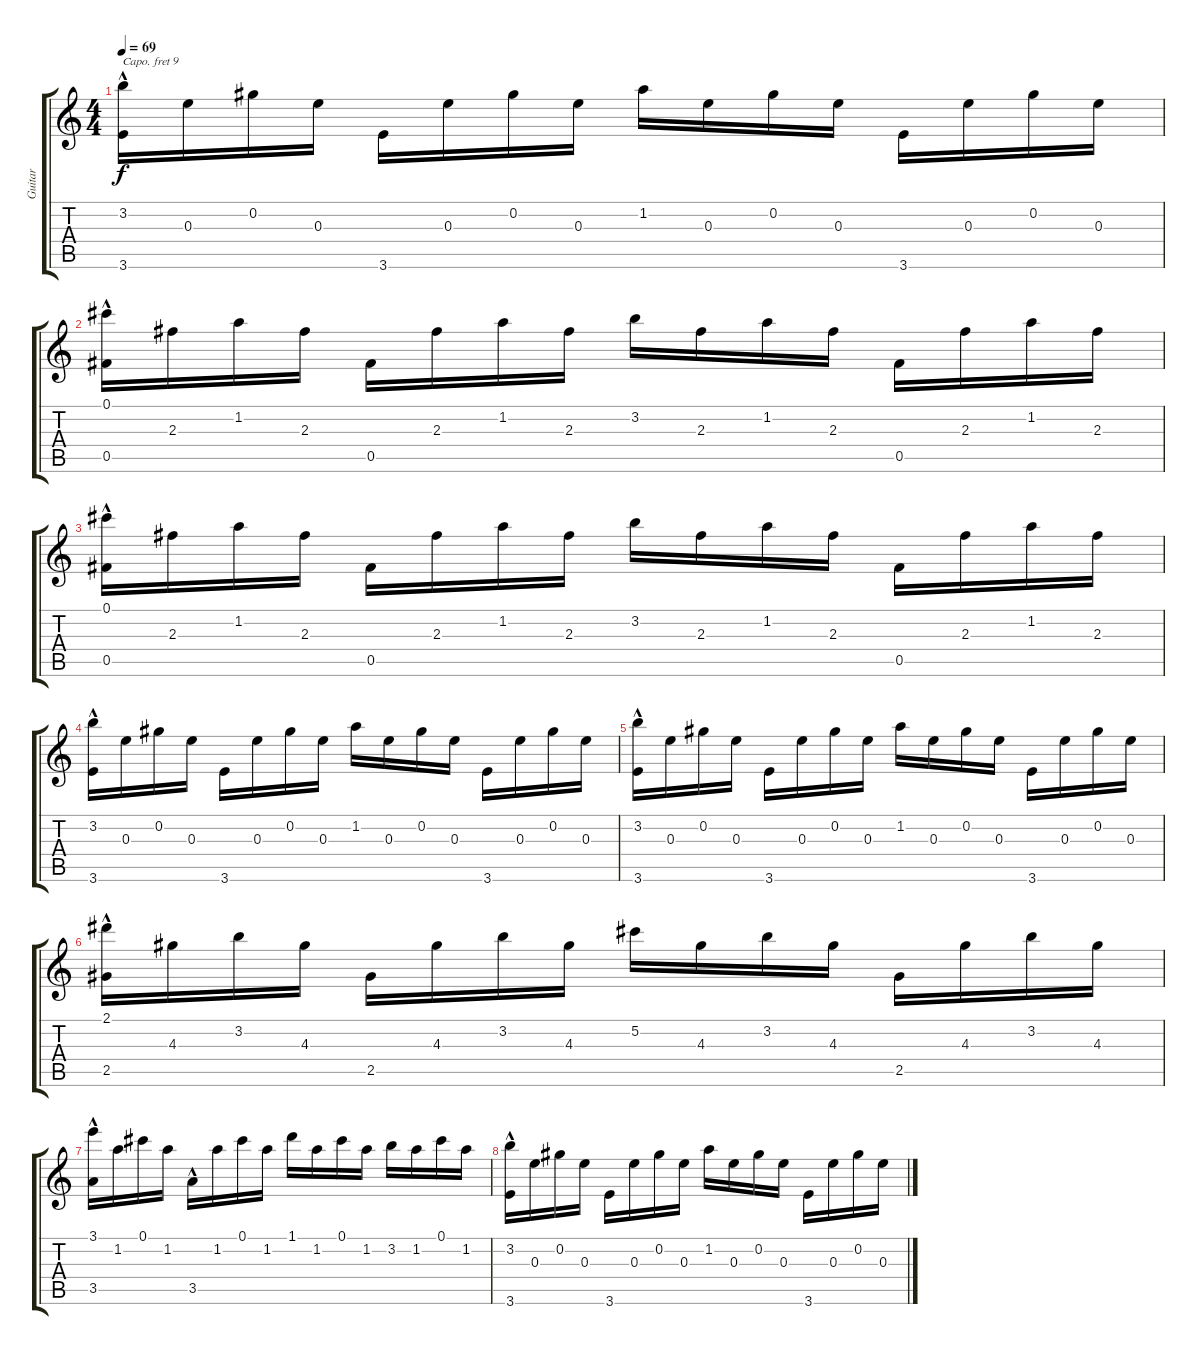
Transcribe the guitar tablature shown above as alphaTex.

\track ("Guitar" "Guitar") {instrument acousticguitarsteel}
\staff {score tabs}
\capo 9
\tuning (E4 B3 G3 D3 A2 E2) {hide}
\ts (4 4)
\tempo 69
\clef g2
\ks c
(3.2{hac} 3.6).16{dy f} 0.3.16 0.2.16 0.3.16 3.6.16 0.3.16 0.2.16 0.3.16 1.2.16 0.3.16 0.2.16 0.3.16 3.6.16 0.3.16 0.2.16 0.3.16 |
(0.1{hac} 0.5).16 2.3.16 1.2.16 2.3.16 0.5.16 2.3.16 1.2.16 2.3.16 3.2.16 2.3.16 1.2.16 2.3.16 0.5.16 2.3.16 1.2.16 2.3.16 |
(0.1{hac} 0.5).16 2.3.16 1.2.16 2.3.16 0.5.16 2.3.16 1.2.16 2.3.16 3.2.16 2.3.16 1.2.16 2.3.16 0.5.16 2.3.16 1.2.16 2.3.16 |
(3.2{hac} 3.6).16 0.3.16 0.2.16 0.3.16 3.6.16 0.3.16 0.2.16 0.3.16 1.2.16 0.3.16 0.2.16 0.3.16 3.6.16 0.3.16 0.2.16 0.3.16 |
(3.2{hac} 3.6).16 0.3.16 0.2.16 0.3.16 3.6.16 0.3.16 0.2.16 0.3.16 1.2.16 0.3.16 0.2.16 0.3.16 3.6.16 0.3.16 0.2.16 0.3.16 |
(2.1{hac} 2.5).16 4.3.16 3.2.16 4.3.16 2.5.16 4.3.16 3.2.16 4.3.16 5.2.16 4.3.16 3.2.16 4.3.16 2.5.16 4.3.16 3.2.16 4.3.16 |
(3.1{hac} 3.5).16 1.2.16 0.1.16 1.2.16 3.5{hac}.16 1.2.16 0.1.16 1.2.16 1.1.16 1.2.16 0.1.16 1.2.16 3.2.16 1.2.16 0.1.16 1.2.16 |
(3.2{hac} 3.6).16 0.3.16 0.2.16 0.3.16 3.6.16 0.3.16 0.2.16 0.3.16 1.2.16 0.3.16 0.2.16 0.3.16 3.6.16 0.3.16 0.2.16 0.3.16
